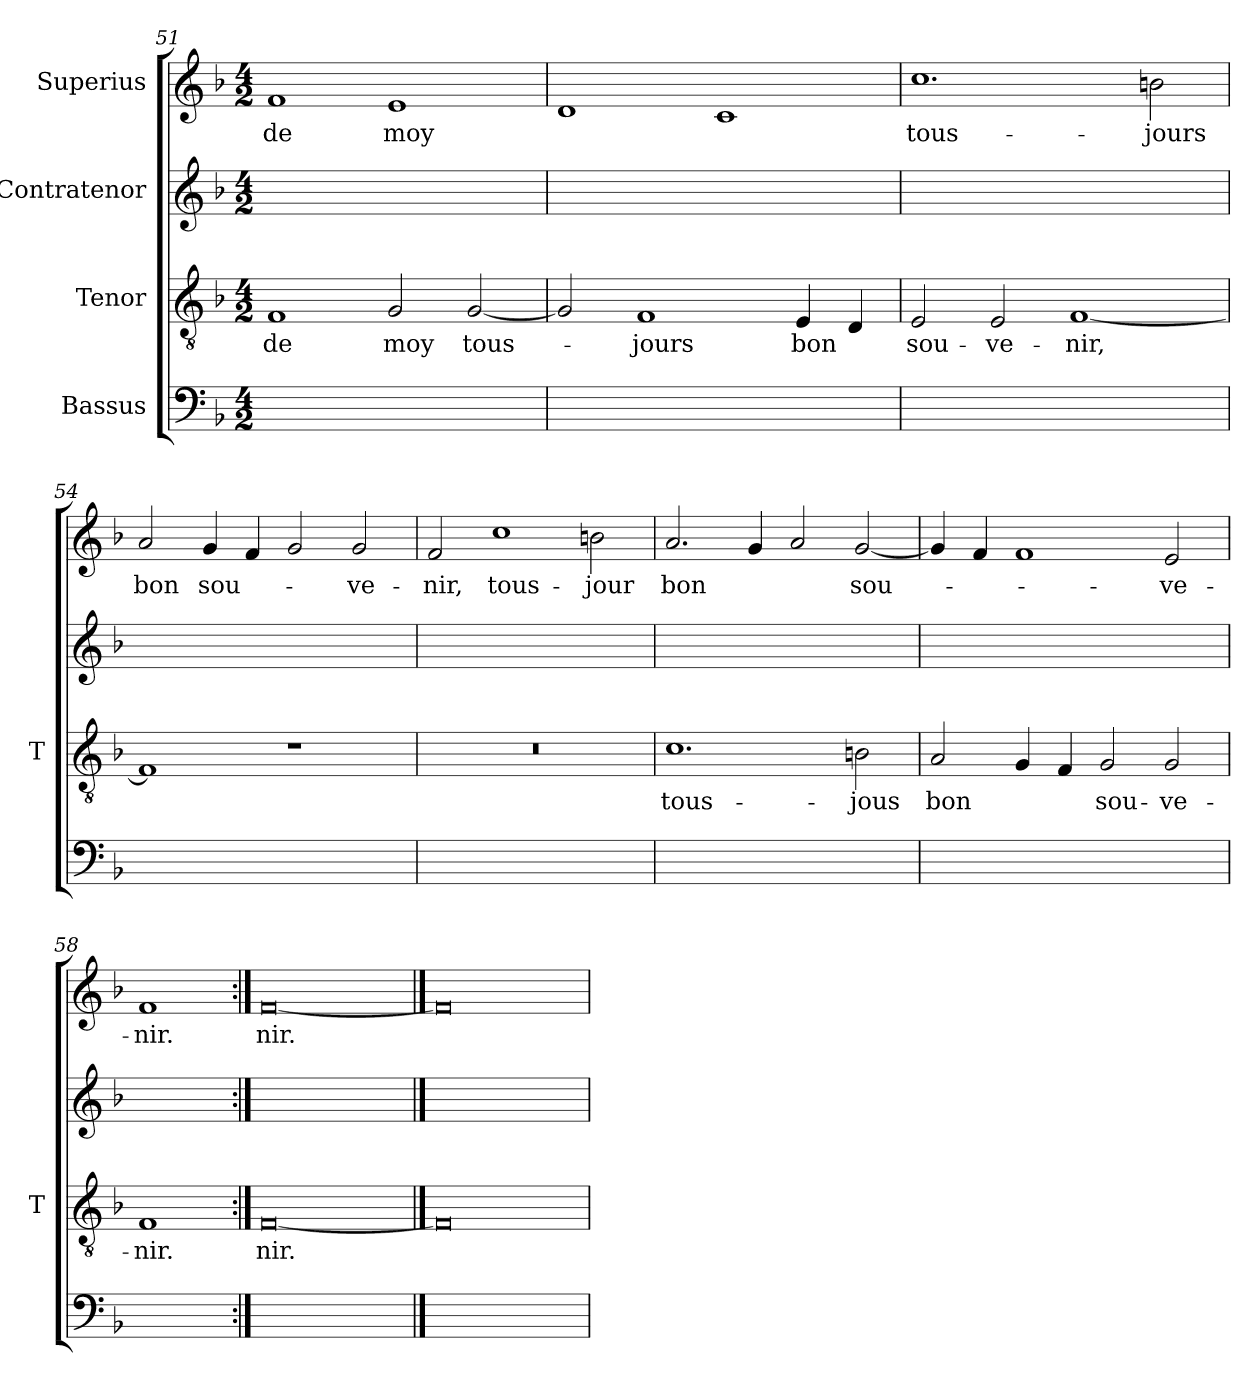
**kern	**kern	**text	**kern	**kern	**text
*part4	*part3	*part3	*part2	*part1	*part1
*staff4	*staff3	*staff3	*staff2	*staff1	*staff1
*I"Bassus	*I"Tenor	*	*I"Contratenor	*I"Superius	*
*	*I'T	*	*	*	*
*clefF4	*clefGv2	*	*clefG2	*clefG2	*
*k[b-]	*k[b-]	*	*k[b-]	*k[b-]	*
*M4/2	*M4/2	*	*M4/2	*M4/2	*
=51	=51	=51	=51	=51	=51
0ryy	1F	-de	0ryy	1f	-de
.	2G	-moy	.	1e	-moy
.	[2G	tous-	.	.	.
=52	=52	=52	=52	=52	=52
0ryy	2G]	.	0ryy	1d	.
.	1F	-jours	.	.	.
.	.	.	.	1c	.
.	4E	-bon	.	.	.
.	4D	.	.	.	.
=53	=53	=53	=53	=53	=53
0ryy	2E	sou-	0ryy	1.cc	tous-
.	2E	ve-	.	.	.
.	[1F	-nir,	.	.	.
.	.	.	.	2bn	-jours
=54	=54	=54	=54	=54	=54
0ryy	1F]	.	0ryy	2a	-bon
.	.	.	.	4g	sou-
.	.	.	.	4f	.
.	1r	.	.	2g	.
.	.	.	.	2g	ve-
=55	=55	=55	=55	=55	=55
0ryy	0r	.	0ryy	2f	-nir,
.	.	.	.	1cc	tous-
.	.	.	.	2bn	-jour
=56	=56	=56	=56	=56	=56
0ryy	1.c	tous-	0ryy	2.a	-bon
.	.	.	.	4g	.
.	.	.	.	2a	.
.	2Bn	-jous	.	[2g	sou-
=57	=57	=57	=57	=57	=57
0ryy	2A	-bon	0ryy	4g]	.
.	.	.	.	4f	.
.	4G	.	.	1f	.
.	4F	.	.	.	.
.	2G	sou-	.	.	.
.	2G	ve-	.	2e	ve-
=58	=58	=58	=58	=58	=58
1ryy	1F	-nir.	1ryy	1f	-nir.
=59:|!	=59:|!	=59:|!	=59:|!	=59:|!	=59:|!
0ryy	[0F	-nir.	0ryy	[0f	-nir.
==60	==60	==60	==60	==60	==60
0ryy	0F]	.	0ryy	0f]	.
=	=	=	=	=	=
*-	*-	*-	*-	*-	*-
